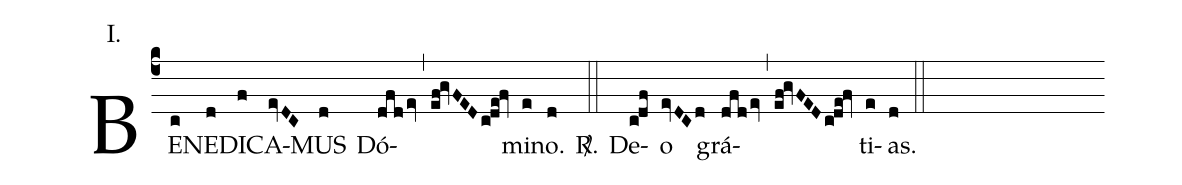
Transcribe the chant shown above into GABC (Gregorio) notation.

annotation:I.;
mode:.;
office-part:Kyriale;
%%
(c4) BE(c)NE(d)DI(f)CA(evDC)MUS(d) Dó(dfd/ev,ef!gvFED/c!de!fv)mi(e)no.(d) <sp>R/</sp>.(::) De(c!df)o(evDCd) grá(dfd/ev,ef!gvFED/c!de!fv)ti(e)as.(d) (::)
